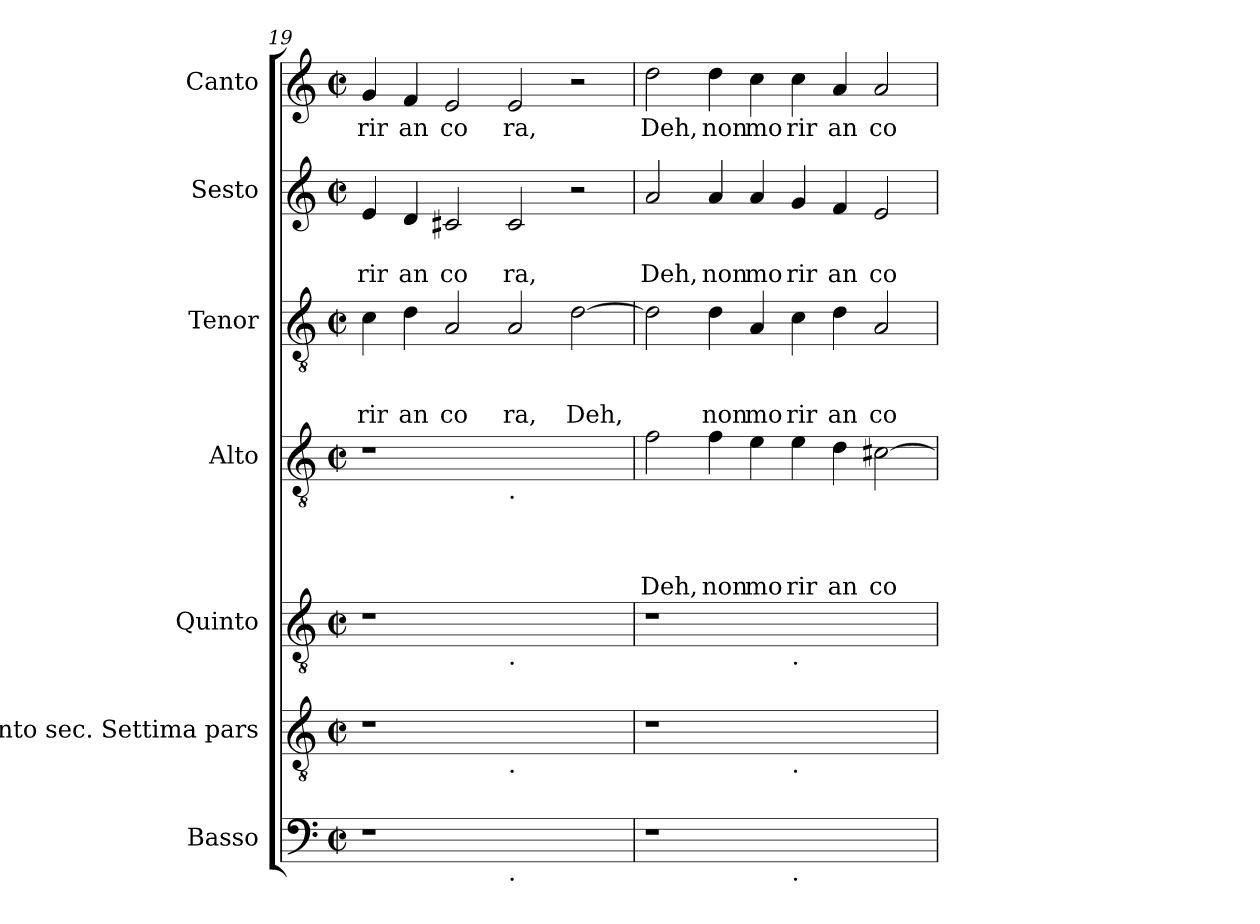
**kern	**kern	**kern	**kern	**text	**text	**text	**text	**kern	**text	**text	**text	**kern	**text	**text	**kern	**text
*part7	*part6	*part5	*part4	*part4	*part4	*part4	*part4	*part3	*part3	*part3	*part3	*part2	*part2	*part2	*part1	*part1
*staff7	*staff6	*staff5	*staff4	*staff4	*staff4	*staff4	*staff4	*staff3	*staff3	*staff3	*staff3	*staff2	*staff2	*staff2	*staff1	*staff1
*I"Basso	*I"Canto sec. Settima pars	*I"Quinto	*I"Alto	*	*	*	*	*I"Tenor	*	*	*	*I"Sesto	*	*	*I"Canto	*
*	*	*I'Quinto	*I'Alto	*	*	*	*	*I'Tenor	*	*	*	*I'Sesto	*	*	*I'Canto	*
*clefF4	*clefGv2	*clefGv2	*clefGv2	*	*	*	*	*clefGv2	*	*	*	*clefG2	*	*	*clefG2	*
*k[]	*k[]	*k[]	*k[]	*	*	*	*	*k[]	*	*	*	*k[]	*	*	*k[]	*
*C:	*C:	*C:	*C:	*	*	*	*	*C:	*	*	*	*C:	*	*	*C:	*
*M2/2	*M2/2	*M2/2	*M2/2	*	*	*	*	*M2/2	*	*	*	*M2/2	*	*	*M2/2	*
*met(c|)	*met(c|)	*met(c|)	*met(c|)	*	*	*	*	*met(c|)	*	*	*	*met(c|)	*	*	*met(c|)	*
=19	=19	=19	=19	=19	=19	=19	=19	=19	=19	=19	=19	=19	=19	=19	=19	=19
!	!	!	!	!	!	!	!	!	!	!	!LO:LY:b	!	!	!LO:LY:b	!	!LO:LY:b
1r	1r	1r	1r	.	.	.	.	4c\	.	.	rir	4e/	.	rir	4g/	rir
!	!	!	!	!	!	!	!	!	!	!	!LO:LY:b	!	!	!LO:LY:b	!	!LO:LY:b
.	.	.	.	.	.	.	.	4d\	.	.	an	4d/	.	an	4f/	an
!	!	!	!	!	!	!	!	!	!	!	!LO:LY:b	!	!	!LO:LY:b	!	!LO:LY:b
.	.	.	.	.	.	.	.	2A/	.	.	co	2c#X/	.	co	2e/	co
!	!	!	!LO:TX:b:t=.	!	!	!	!	!	!	!	!	!	!	!	!	!
!	!	!LO:TX:b:t=.	!	!	!	!	!	!	!	!	!	!	!	!	!	!
!	!LO:TX:b:t=.	!	!	!	!	!	!	!	!	!	!	!	!	!	!	!
!LO:TX:b:t=.	!	!	!	!	!	!	!	!	!	!	!	!	!	!	!	!
!	!	!	!	!	!	!	!	!	!	!	!LO:LY:b	!	!	!LO:LY:b	!	!LO:LY:b
1ryy	1ryy	1ryy	1ryy	.	.	.	.	2A/	.	.	ra,	2c#/	.	ra,	2e/	ra,
!	!	!	!	!	!	!	!	!	!	!	!LO:LY:b	!	!	!	!	!
.	.	.	.	.	.	.	.	[>2d\	.	.	Deh,	2r	.	.	2r	.
=20	=20	=20	=20	=20	=20	=20	=20	=20	=20	=20	=20	=20	=20	=20	=20	=20
!	!	!	!	!	!	!	!LO:LY:b	!	!	!	!	!	!	!LO:LY:b	!	!LO:LY:b
1r	1r	1r	2f\	.	.	.	Deh,	2d\]	.	.	.	2a/	.	Deh,	2dd\	Deh,
!	!	!	!	!	!	!	!LO:LY:b	!	!	!	!LO:LY:b	!	!	!LO:LY:b	!	!LO:LY:b
.	.	.	4f\	.	.	.	non	4d\	.	.	non	4a/	.	non	4dd\	non
!	!	!	!	!	!	!	!LO:LY:b	!	!	!	!LO:LY:b	!	!	!LO:LY:b	!	!LO:LY:b
.	.	.	4e\	.	.	.	mo	4A/	.	.	mo	4a/	.	mo	4cc\	mo
!	!	!LO:TX:b:t=.	!	!	!	!	!	!	!	!	!	!	!	!	!	!
!	!LO:TX:b:t=.	!	!	!	!	!	!	!	!	!	!	!	!	!	!	!
!LO:TX:b:t=.	!	!	!	!	!	!	!	!	!	!	!	!	!	!	!	!
!	!	!	!	!	!	!	!LO:LY:b	!	!	!	!LO:LY:b	!	!	!LO:LY:b	!	!LO:LY:b
1ryy	1ryy	1ryy	4e\	.	.	.	rir	4c\	.	.	rir	4g/	.	rir	4cc\	rir
!	!	!	!	!	!	!	!LO:LY:b	!	!	!	!LO:LY:b	!	!	!LO:LY:b	!	!LO:LY:b
.	.	.	4d\	.	.	.	an	4d\	.	.	an	4f/	.	an	4a/	an
!	!	!	!	!	!	!	!LO:LY:b	!	!	!	!LO:LY:b	!	!	!LO:LY:b	!	!LO:LY:b
.	.	.	[>2c#X\	.	.	.	co	2A/	.	.	co	2e/	.	co	2a/	co
=	=	=	=	=	=	=	=	=	=	=	=	=	=	=	=	=
*-	*-	*-	*-	*-	*-	*-	*-	*-	*-	*-	*-	*-	*-	*-	*-	*-
